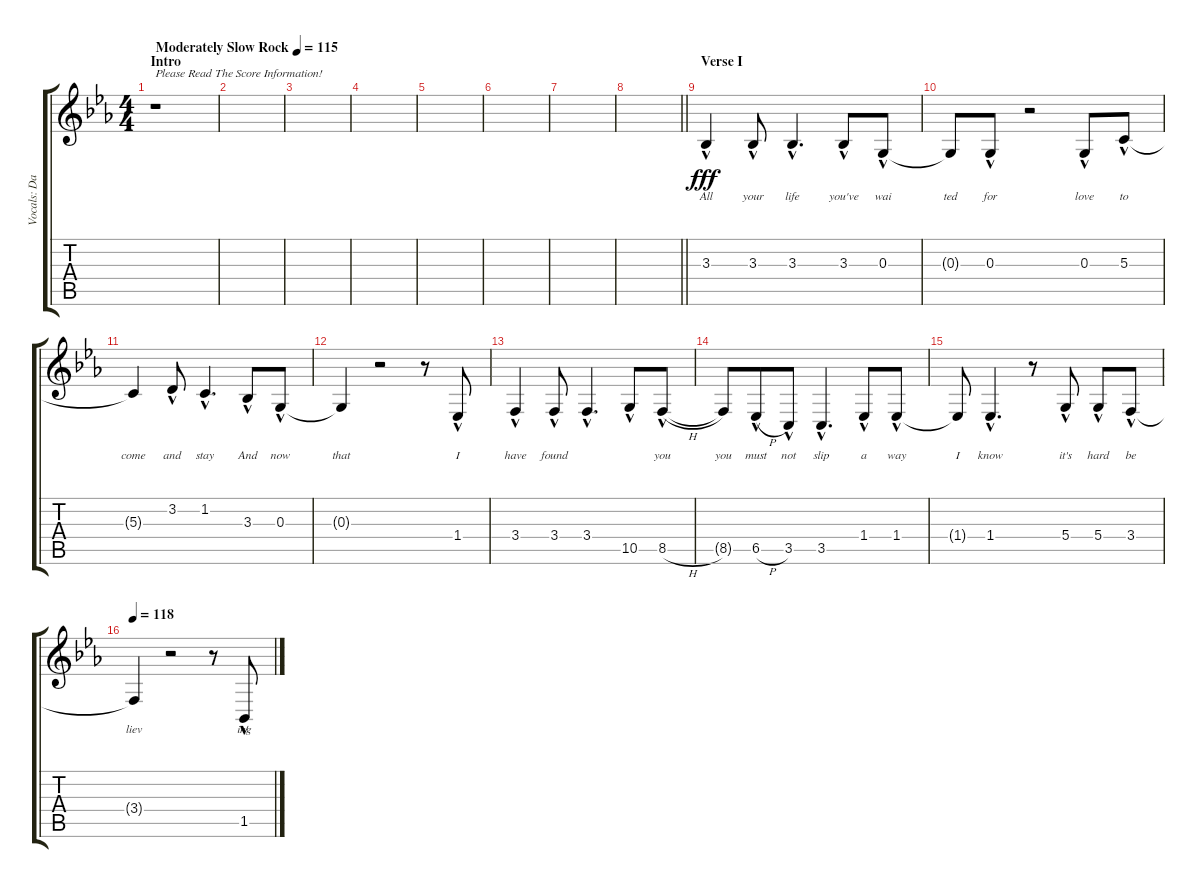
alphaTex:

\track ("Vocals: David" "Vocals: Da") {instrument lead2sawtooth}
\staff {score tabs}
\tuning (E4 B3 G3 D3 A2 E2) {hide}
\ts (4 4)
\section ("" "Intro")
\tempo (115 "Moderately Slow Rock")
\clef g2
\ks eb
r.1{txt "Please Read The Score Information!" dy fff instrument lead2sawtooth} |
|
|
|
|
|
|
\barLineRight lightlight
|
\section ("" "Verse I")
3.3{hac}.4{lyrics (0 "All") lyrics (1 "") lyrics (2 "") lyrics (3 "") lyrics (4 "")} 3.3{hac}.8{lyrics (0 "your") lyrics (1 "") lyrics (2 "") lyrics (3 "") lyrics (4 "")} 3.3{hac}.4{d lyrics (0 "life") lyrics (1 "") lyrics (2 "") lyrics (3 "") lyrics (4 "")} 3.3{hac}.8{lyrics (0 "you've") lyrics (1 "") lyrics (2 "") lyrics (3 "") lyrics (4 "")} 0.3{hac}.8{lyrics (0 "wai") lyrics (1 "") lyrics (2 "") lyrics (3 "") lyrics (4 "")} |
0.3{t}.8{lyrics (0 "ted") lyrics (1 "") lyrics (2 "") lyrics (3 "") lyrics (4 "")} 0.3{hac}.8{lyrics (0 "for") lyrics (1 "") lyrics (2 "") lyrics (3 "") lyrics (4 "")} r.2 0.3{hac}.8{lyrics (0 "love") lyrics (1 "") lyrics (2 "") lyrics (3 "") lyrics (4 "")} 5.3{hac}.8{lyrics (0 "to") lyrics (1 "") lyrics (2 "") lyrics (3 "") lyrics (4 "")} |
5.3{t}.4{lyrics (0 "come") lyrics (1 "") lyrics (2 "") lyrics (3 "") lyrics (4 "")} 3.2{hac}.8{lyrics (0 "and") lyrics (1 "") lyrics (2 "") lyrics (3 "") lyrics (4 "")} 1.2{hac}.4{d lyrics (0 "stay") lyrics (1 "") lyrics (2 "") lyrics (3 "") lyrics (4 "")} 3.3{hac}.8{lyrics (0 "And") lyrics (1 "") lyrics (2 "") lyrics (3 "") lyrics (4 "")} 0.3{hac}.8{lyrics (0 "now") lyrics (1 "") lyrics (2 "") lyrics (3 "") lyrics (4 "")} |
0.3{t}.4{lyrics (0 "that") lyrics (1 "") lyrics (2 "") lyrics (3 "") lyrics (4 "")} r.2 r.8 1.4{hac}.8{lyrics (0 "I") lyrics (1 "") lyrics (2 "") lyrics (3 "") lyrics (4 "")} |
3.4{hac}.4{lyrics (0 "have") lyrics (1 "") lyrics (2 "") lyrics (3 "") lyrics (4 "")} 3.4{hac}.8{lyrics (0 "found") lyrics (1 "") lyrics (2 "") lyrics (3 "") lyrics (4 "")} 3.4{hac}.4{d lyrics (0 "") lyrics (1 "") lyrics (2 "") lyrics (3 "") lyrics (4 "")} 10.5{hac}.8{lyrics (0 "") lyrics (1 "") lyrics (2 "") lyrics (3 "") lyrics (4 "")} 8.5{h hac}.8{lyrics (0 "you") lyrics (1 "") lyrics (2 "") lyrics (3 "") lyrics (4 "")} |
8.5{t}.8{lyrics (0 "you") lyrics (1 "") lyrics (2 "") lyrics (3 "") lyrics (4 "")} 6.5{h hac}.8{lyrics (0 "must") lyrics (1 "") lyrics (2 "") lyrics (3 "") lyrics (4 "") beam merge} 3.5{hac}.8{lyrics (0 "not") lyrics (1 "") lyrics (2 "") lyrics (3 "") lyrics (4 "")} 3.5{hac}.4{d lyrics (0 "slip") lyrics (1 "") lyrics (2 "") lyrics (3 "") lyrics (4 "")} 1.4{hac}.8{lyrics (0 "a") lyrics (1 "") lyrics (2 "") lyrics (3 "") lyrics (4 "")} 1.4{hac}.8{lyrics (0 "way") lyrics (1 "") lyrics (2 "") lyrics (3 "") lyrics (4 "")} |
1.4{t}.8{lyrics (0 "I") lyrics (1 "") lyrics (2 "") lyrics (3 "") lyrics (4 "")} 1.4{hac}.4{d lyrics (0 "know") lyrics (1 "") lyrics (2 "") lyrics (3 "") lyrics (4 "")} r.8 5.4{hac}.8{lyrics (0 "it's") lyrics (1 "") lyrics (2 "") lyrics (3 "") lyrics (4 "")} 5.4{hac}.8{lyrics (0 "hard") lyrics (1 "") lyrics (2 "") lyrics (3 "") lyrics (4 "")} 3.4{hac}.8{lyrics (0 "be") lyrics (1 "") lyrics (2 "") lyrics (3 "") lyrics (4 "")} |
\tempo 118
3.4{t}.4{lyrics (0 "liev") lyrics (1 "") lyrics (2 "") lyrics (3 "") lyrics (4 "")} r.2 r.8 1.5{hac}.8{lyrics (0 "ing") lyrics (1 "") lyrics (2 "") lyrics (3 "") lyrics (4 "")}
